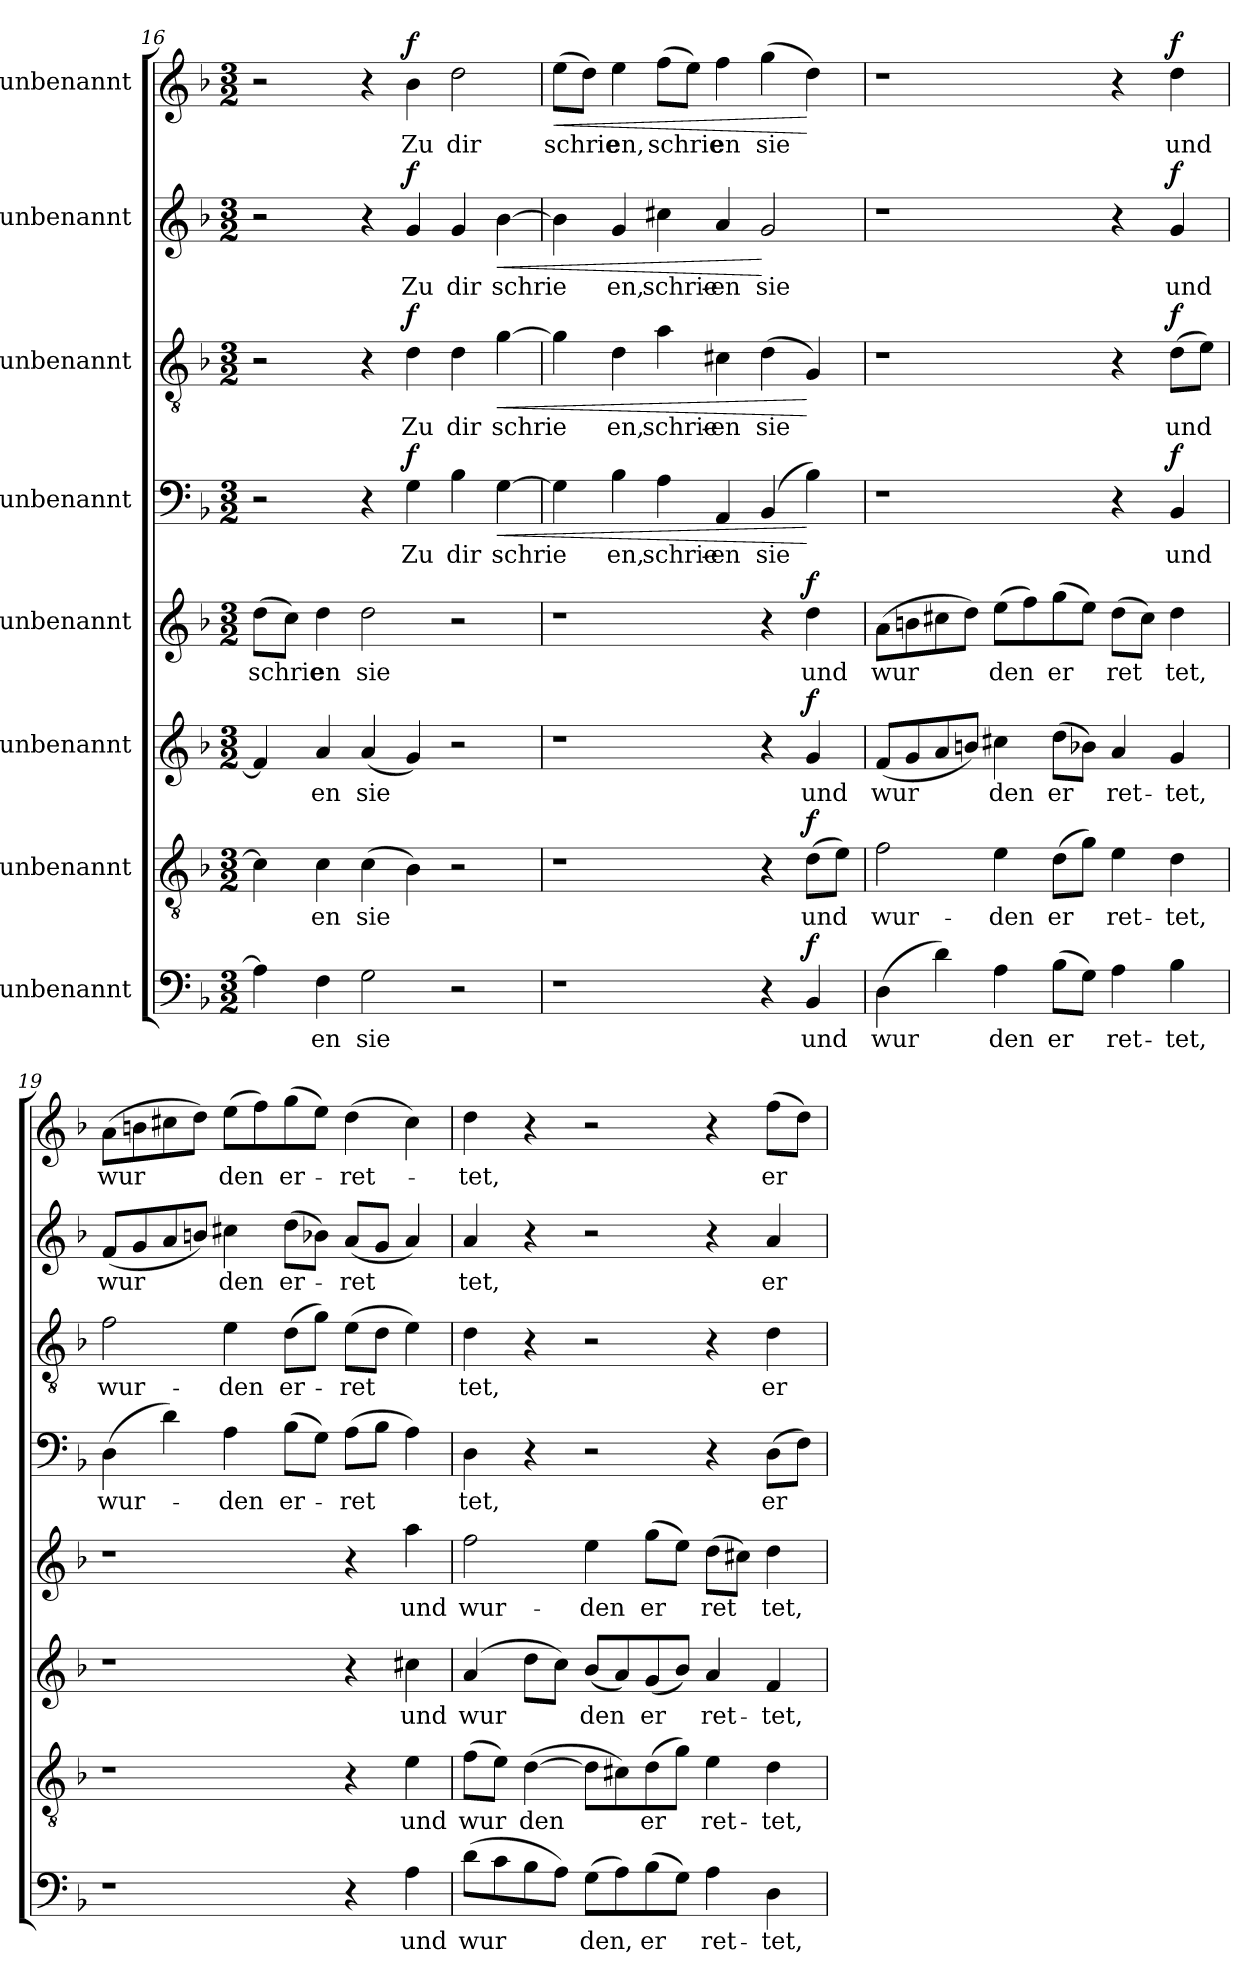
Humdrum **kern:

**kern	**text	**dynam	**kern	**text	**dynam	**kern	**text	**dynam	**kern	**text	**dynam	**kern	**text	**dynam	**kern	**text	**dynam	**kern	**text	**dynam	**kern	**text	**dynam
*part8	*part8	*part8	*part7	*part7	*part7	*part6	*part6	*part6	*part5	*part5	*part5	*part4	*part4	*part4	*part3	*part3	*part3	*part2	*part2	*part2	*part1	*part1	*part1
*staff8	*staff8	*staff8	*staff7	*staff7	*staff7	*staff6	*staff6	*staff6	*staff5	*staff5	*staff5	*staff4	*staff4	*staff4	*staff3	*staff3	*staff3	*staff2	*staff2	*staff2	*staff1	*staff1	*staff1
*I"unbenannt	*	*	*I"unbenannt	*	*	*I"unbenannt	*	*	*I"unbenannt	*	*	*I"unbenannt	*	*	*I"unbenannt	*	*	*I"unbenannt	*	*	*I"unbenannt	*	*
*clefF4	*	*	*clefGv2	*	*	*clefG2	*	*	*clefG2	*	*	*clefF4	*	*	*clefGv2	*	*	*clefG2	*	*	*clefG2	*	*
*k[b-]	*	*	*k[b-]	*	*	*k[b-]	*	*	*k[b-]	*	*	*k[b-]	*	*	*k[b-]	*	*	*k[b-]	*	*	*k[b-]	*	*
*M3/2	*	*	*M3/2	*	*	*M3/2	*	*	*M3/2	*	*	*M3/2	*	*	*M3/2	*	*	*M3/2	*	*	*M3/2	*	*
=16	=16	=16	=16	=16	=16	=16	=16	=16	=16	=16	=16	=16	=16	=16	=16	=16	=16	=16	=16	=16	=16	=16	=16
!	!	!	!	!	!	!	!	!	!	!LO:LY:b	!	!	!	!	!	!	!	!	!	!	!	!	!
4A\]	.	.	4c\]	.	.	4f/]	.	.	(>8dd\L	schrie	.	2r	.	.	2r	.	.	2r	.	.	2r	.	.
.	.	.	.	.	.	.	.	.	8cc\J)	.	.	.	.	.	.	.	.	.	.	.	.	.	.
!	!LO:LY:b	!	!	!LO:LY:b	!	!	!LO:LY:b	!	!	!LO:LY:b	!	!	!	!	!	!	!	!	!	!	!	!	!
4F\	en	.	4c\	en	.	4a/	en	.	4dd\	-en	.	.	.	.	.	.	.	.	.	.	.	.	.
!	!LO:LY:b	!	!	!LO:LY:b	!	!	!LO:LY:b	!	!	!LO:LY:b	!	!	!	!	!	!	!	!	!	!	!	!	!
2G\	sie	.	(>4c\	sie	.	(<4a/	sie	.	2dd\	sie	.	4r	.	.	4r	.	.	4r	.	.	4r	.	.
!	!	!	!	!	!	!	!	!	!	!	!	!	!LO:LY:b	!LO:DY:b	!	!LO:LY:b	!LO:DY:b	!	!LO:LY:b	!LO:DY:b	!	!LO:LY:b	!LO:DY:b
.	.	.	4B-\)	.	.	4g/)	.	.	.	.	.	4G\	Zu	f	4d\	Zu	f	4g/	Zu	f	4b-\	Zu	f
!	!	!	!	!	!	!	!	!	!	!	!	!	!LO:LY:b	!	!	!LO:LY:b	!	!	!LO:LY:b	!	!	!LO:LY:b	!
2r	.	.	2r	.	.	2r	.	.	2r	.	.	4B-\	dir	.	4d\	dir	.	4g/	dir	.	2dd\	dir	.
!	!	!	!	!	!	!	!	!	!	!	!	!	!LO:LY:b	!LO:HP:b	!	!LO:LY:b	!LO:HP:b	!	!LO:LY:b	!LO:HP:b	!	!	!
.	.	.	.	.	.	.	.	.	.	.	.	[4G\	schrie	<	[4g\	schrie	<	[4b-\	schrie	<	.	.	.
=17	=17	=17	=17	=17	=17	=17	=17	=17	=17	=17	=17	=17	=17	=17	=17	=17	=17	=17	=17	=17	=17	=17	=17
!	!	!	!	!	!	!	!	!	!	!	!	!	!	!	!	!	!	!	!	!	!	!LO:LY:b	!LO:HP:b
1r	.	.	1r	.	.	1r	.	.	1r	.	.	4G\]	.	.	4g\]	.	.	4b-\]	.	.	(>8ee\L	schrie	<
.	.	.	.	.	.	.	.	.	.	.	.	.	.	.	.	.	.	.	.	.	8dd\J)	.	.
!	!	!	!	!	!	!	!	!	!	!	!	!	!LO:LY:b	!	!	!LO:LY:b	!	!	!LO:LY:b	!	!	!LO:LY:b	!
.	.	.	.	.	.	.	.	.	.	.	.	4B-\	en,	.	4d\	en,	.	4g/	en,	.	4ee\	-en,	.
!	!	!	!	!	!	!	!	!	!	!	!	!	!LO:LY:b	!	!	!LO:LY:b	!	!	!LO:LY:b	!	!	!LO:LY:b	!
.	.	.	.	.	.	.	.	.	.	.	.	4A\	schrie-	.	4a\	schrie-	.	4cc#X\	schrie-	.	(>8ff\L	schrie	.
.	.	.	.	.	.	.	.	.	.	.	.	.	.	.	.	.	.	.	.	.	8ee\J)	.	.
!	!	!	!	!	!	!	!	!	!	!	!	!	!LO:LY:b	!	!	!LO:LY:b	!	!	!LO:LY:b	!	!	!LO:LY:b	!
.	.	.	.	.	.	.	.	.	.	.	.	4AA/	en	.	4c#X\	en	.	4a/	en	.	4ff\	-en	.
!	!	!	!	!	!	!	!	!	!	!	!	!	!LO:LY:b	!	!	!LO:LY:b	!	!	!LO:LY:b	!	!	!LO:LY:b	!
4r	.	.	4r	.	.	4r	.	.	4r	.	.	(>4BB-/	sie	.	(>4d\	sie	.	2g/	sie	[	(>4gg\	sie	.
!	!LO:LY:b	!LO:DY:b	!	!LO:LY:b	!LO:DY:b	!	!LO:LY:b	!LO:DY:b	!	!LO:LY:b	!LO:DY:b	!	!	!	!	!	!	!	!	!	!	!	!
4BB-/	und	f	(>8d\L	und	f	4g/	und	f	4dd\	und	f	4B-\)	.	[	4G/)	.	[	.	.	.	4dd\)	.	[
.	.	.	8e\J)	.	.	.	.	.	.	.	.	.	.	.	.	.	.	.	.	.	.	.	.
=18	=18	=18	=18	=18	=18	=18	=18	=18	=18	=18	=18	=18	=18	=18	=18	=18	=18	=18	=18	=18	=18	=18	=18
!	!LO:LY:b	!	!	!LO:LY:b	!	!	!LO:LY:b	!	!	!LO:LY:b	!	!	!	!	!	!	!	!	!	!	!	!	!
(>4D\	wur	.	2f\	wur-	.	(<8f/L	wur	.	(>8a\L	wur	.	1r	.	.	1r	.	.	1r	.	.	1r	.	.
.	.	.	.	.	.	8g/	.	.	8bn\	.	.	.	.	.	.	.	.	.	.	.	.	.	.
4d\)	.	.	.	.	.	8a/	.	.	8cc#X\	.	.	.	.	.	.	.	.	.	.	.	.	.	.
.	.	.	.	.	.	8bn/J)	.	.	8dd\J)	.	.	.	.	.	.	.	.	.	.	.	.	.	.
!	!LO:LY:b	!	!	!LO:LY:b	!	!	!LO:LY:b	!	!	!LO:LY:b	!	!	!	!	!	!	!	!	!	!	!	!	!
4A\	den	.	4e\	den	.	4cc#X\	den	.	(>8ee\L	den	.	.	.	.	.	.	.	.	.	.	.	.	.
.	.	.	.	.	.	.	.	.	8ff\)	.	.	.	.	.	.	.	.	.	.	.	.	.	.
!	!LO:LY:b	!	!	!LO:LY:b	!	!	!LO:LY:b	!	!	!LO:LY:b	!	!	!	!	!	!	!	!	!	!	!	!	!
(>8B-\L	er	.	(>8d\L	er	.	(>8dd\L	er	.	(>8gg\	er	.	.	.	.	.	.	.	.	.	.	.	.	.
8G\J)	.	.	8g\J)	.	.	8b-X\J)	.	.	8ee\J)	.	.	.	.	.	.	.	.	.	.	.	.	.	.
!	!LO:LY:b	!	!	!LO:LY:b	!	!	!LO:LY:b	!	!	!LO:LY:b	!	!	!	!	!	!	!	!	!	!	!	!	!
4A\	ret-	.	4e\	ret-	.	4a/	ret-	.	(>8dd\L	ret	.	4r	.	.	4r	.	.	4r	.	.	4r	.	.
.	.	.	.	.	.	.	.	.	8cc#\J)	.	.	.	.	.	.	.	.	.	.	.	.	.	.
!	!LO:LY:b	!	!	!LO:LY:b	!	!	!LO:LY:b	!	!	!LO:LY:b	!	!	!LO:LY:b	!LO:DY:b	!	!LO:LY:b	!LO:DY:b	!	!LO:LY:b	!LO:DY:b	!	!LO:LY:b	!LO:DY:b
4B-\	tet,	.	4d\	tet,	.	4g/	tet,	.	4dd\	tet,	.	4BB-/	und	f	(>8d\L	und	f	4g/	und	f	4dd\	und	f
.	.	.	.	.	.	.	.	.	.	.	.	.	.	.	8e\J)	.	.	.	.	.	.	.	.
!!LO:PB:g=z
=19	=19	=19	=19	=19	=19	=19	=19	=19	=19	=19	=19	=19	=19	=19	=19	=19	=19	=19	=19	=19	=19	=19	=19
!	!	!	!	!	!	!	!	!	!	!	!	!	!LO:LY:b	!	!	!LO:LY:b	!	!	!LO:LY:b	!	!	!LO:LY:b	!
1r	.	.	1r	.	.	1r	.	.	1r	.	.	(>4D\	wur-	.	2f\	wur-	.	(<8f/L	wur	.	(>8a\L	wur	.
.	.	.	.	.	.	.	.	.	.	.	.	.	.	.	.	.	.	8g/	.	.	8bn\	.	.
.	.	.	.	.	.	.	.	.	.	.	.	4d\)	.	.	.	.	.	8a/	.	.	8cc#X\	.	.
.	.	.	.	.	.	.	.	.	.	.	.	.	.	.	.	.	.	8bn/J)	.	.	8dd\J)	.	.
!	!	!	!	!	!	!	!	!	!	!	!	!	!LO:LY:b	!	!	!LO:LY:b	!	!	!LO:LY:b	!	!	!LO:LY:b	!
.	.	.	.	.	.	.	.	.	.	.	.	4A\	den	.	4e\	den	.	4cc#X\	den	.	(>8ee\L	den	.
.	.	.	.	.	.	.	.	.	.	.	.	.	.	.	.	.	.	.	.	.	8ff\)	.	.
!	!	!	!	!	!	!	!	!	!	!	!	!	!LO:LY:b	!	!	!LO:LY:b	!	!	!LO:LY:b	!	!	!LO:LY:b	!
.	.	.	.	.	.	.	.	.	.	.	.	(>8B-\L	er-	.	(>8d\L	er-	.	(>8dd\L	er-	.	(>8gg\	er-	.
.	.	.	.	.	.	.	.	.	.	.	.	8G\J)	.	.	8g\J)	.	.	8b-X\J)	.	.	8ee\J)	.	.
!	!	!	!	!	!	!	!	!	!	!	!	!	!LO:LY:b	!	!	!LO:LY:b	!	!	!LO:LY:b	!	!	!LO:LY:b	!
4r	.	.	4r	.	.	4r	.	.	4r	.	.	(>8A\L	ret	.	(>8e\L	ret	.	(<8a/L	ret	.	(>4dd\	ret-	.
.	.	.	.	.	.	.	.	.	.	.	.	8B-\J	.	.	8d\J	.	.	8g/J	.	.	.	.	.
!	!LO:LY:b	!	!	!LO:LY:b	!	!	!LO:LY:b	!	!	!LO:LY:b	!	!	!	!	!	!	!	!	!	!	!	!	!
4A\	und	.	4e\	und	.	4cc#X\	und	.	4aa\	und	.	4A\)	.	.	4e\)	.	.	4a/)	.	.	4cc#\)	.	.
=20	=20	=20	=20	=20	=20	=20	=20	=20	=20	=20	=20	=20	=20	=20	=20	=20	=20	=20	=20	=20	=20	=20	=20
!	!LO:LY:b	!	!	!LO:LY:b	!	!	!LO:LY:b	!	!	!LO:LY:b	!	!	!LO:LY:b	!	!	!LO:LY:b	!	!	!LO:LY:b	!	!	!LO:LY:b	!
(>8d\L	wur	.	(>8f\L	wur	.	(>4a/	wur	.	2ff\	wur-	.	4D\	tet,	.	4d\	tet,	.	4a/	tet,	.	4dd\	tet,	.
8c\	.	.	8e\J)	.	.	.	.	.	.	.	.	.	.	.	.	.	.	.	.	.	.	.	.
!	!	!	!	!LO:LY:b	!	!	!	!	!	!	!	!	!	!	!	!	!	!	!	!	!	!	!
8B-\	.	.	(>[4d\	den	.	8dd\L	.	.	.	.	.	4r	.	.	4r	.	.	4r	.	.	4r	.	.
8A\J)	.	.	.	.	.	8cc\J)	.	.	.	.	.	.	.	.	.	.	.	.	.	.	.	.	.
!	!LO:LY:b	!	!	!	!	!	!LO:LY:b	!	!	!LO:LY:b	!	!	!	!	!	!	!	!	!	!	!	!	!
(>8G\L	den,	.	8d\L]	.	.	(<8b-/L	den	.	4ee\	den	.	2r	.	.	2r	.	.	2r	.	.	2r	.	.
8A\)	.	.	8c#X\)	.	.	8a/)	.	.	.	.	.	.	.	.	.	.	.	.	.	.	.	.	.
!	!LO:LY:b	!	!	!LO:LY:b	!	!	!LO:LY:b	!	!	!LO:LY:b	!	!	!	!	!	!	!	!	!	!	!	!	!
(>8B-\	er	.	(>8d\	er	.	(<8g/	er	.	(>8gg\L	er	.	.	.	.	.	.	.	.	.	.	.	.	.
8G\J)	.	.	8g\J)	.	.	8b-/J)	.	.	8ee\J)	.	.	.	.	.	.	.	.	.	.	.	.	.	.
!	!LO:LY:b	!	!	!LO:LY:b	!	!	!LO:LY:b	!	!	!LO:LY:b	!	!	!	!	!	!	!	!	!	!	!	!	!
4A\	ret-	.	4e\	ret-	.	4a/	ret-	.	(>8dd\L	ret	.	4r	.	.	4r	.	.	4r	.	.	4r	.	.
.	.	.	.	.	.	.	.	.	8cc#X\J)	.	.	.	.	.	.	.	.	.	.	.	.	.	.
!	!LO:LY:b	!	!	!LO:LY:b	!	!	!LO:LY:b	!	!	!LO:LY:b	!	!	!LO:LY:b	!	!	!LO:LY:b	!	!	!LO:LY:b	!	!	!LO:LY:b	!
4D\	tet,	.	4d\	tet,	.	4f/	tet,	.	4dd\	tet,	.	(>8D\L	er	.	4d\	er-	.	4a/	er-	.	(>8ff\L	er	.
.	.	.	.	.	.	.	.	.	.	.	.	8F\J)	.	.	.	.	.	.	.	.	8dd\J)	.	.
=	=	=	=	=	=	=	=	=	=	=	=	=	=	=	=	=	=	=	=	=	=	=	=
*-	*-	*-	*-	*-	*-	*-	*-	*-	*-	*-	*-	*-	*-	*-	*-	*-	*-	*-	*-	*-	*-	*-	*-
